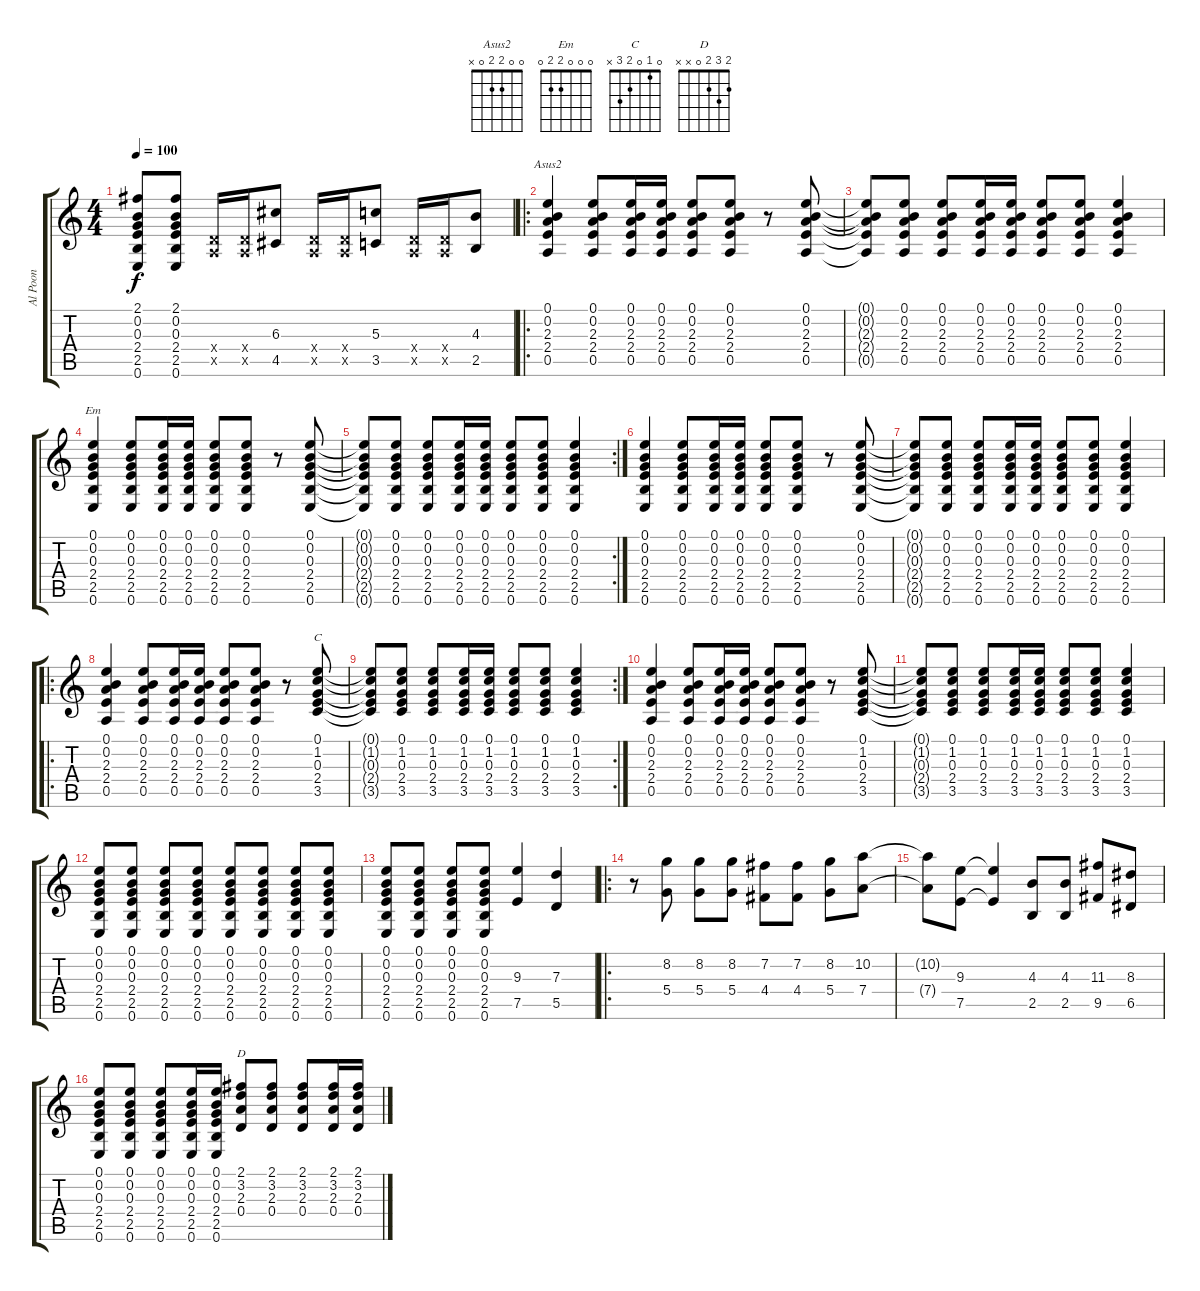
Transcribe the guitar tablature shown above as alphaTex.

\track ("Al Poon" "Al Poon") {instrument acousticguitarsteel}
\staff {score tabs}
\tuning (E4 B3 G3 D3 A2 E2) {hide}
\chord ("Asus2" 0 0 2 2 0 x)
\chord ("Em" 0 0 0 2 2 0)
\chord ("C" 0 1 0 2 3 x)
\chord ("D" 2 3 2 0 x x)
\ts (4 4)
\tempo 100
\clef g2
\ks c
(2.1{t} 0.2{t} 0.3{t} 2.4{t} 2.5{t} 0.6{t}).8{dy f} (2.1 0.2 0.3 2.4 2.5 0.6).8 (0.4{x} 0.5{x}).16 (0.4{x} 0.5{x}).16 (6.3 4.5).8 (0.4{x} 0.5{x}).16 (0.4{x} 0.5{x}).16 (5.3 3.5).8 (0.4{x} 0.5{x}).16 (0.4{x} 0.5{x}).16 (4.3 2.5).8 |
\ro
(0.1 0.2 2.3 2.4 0.5).4{ch "Asus2"} (0.1 0.2 2.3 2.4 0.5).8 (0.1 0.2 2.3 2.4 0.5).16 (0.1 0.2 2.3 2.4 0.5).16 (0.1 0.2 2.3 2.4 0.5).8 (0.1 0.2 2.3 2.4 0.5).8 r.8 (0.1 0.2 2.3 2.4 0.5).8 |
(0.1{t} 0.2{t} 2.3{t} 2.4{t} 0.5{t}).8 (0.1 0.2 2.3 2.4 0.5).8 (0.1 0.2 2.3 2.4 0.5).8 (0.1 0.2 2.3 2.4 0.5).16 (0.1 0.2 2.3 2.4 0.5).16 (0.1 0.2 2.3 2.4 0.5).8 (0.1 0.2 2.3 2.4 0.5).8 (0.1 0.2 2.3 2.4 0.5).4 |
(0.1 0.2 0.3 2.4 2.5 0.6).4{ch "Em"} (0.1 0.2 0.3 2.4 2.5 0.6).8 (0.1 0.2 0.3 2.4 2.5 0.6).16 (0.1 0.2 0.3 2.4 2.5 0.6).16 (0.1 0.2 0.3 2.4 2.5 0.6).8 (0.1 0.2 0.3 2.4 2.5 0.6).8 r.8 (0.1 0.2 0.3 2.4 2.5 0.6).8 |
\rc 2
(0.1{t} 0.2{t} 0.3{t} 2.4{t} 2.5{t} 0.6{t}).8 (0.1 0.2 0.3 2.4 2.5 0.6).8 (0.1 0.2 0.3 2.4 2.5 0.6).8 (0.1 0.2 0.3 2.4 2.5 0.6).16 (0.1 0.2 0.3 2.4 2.5 0.6).16 (0.1 0.2 0.3 2.4 2.5 0.6).8 (0.1 0.2 0.3 2.4 2.5 0.6).8 (0.1 0.2 0.3 2.4 2.5 0.6).4 |
(0.1 0.2 0.3 2.4 2.5 0.6).4 (0.1 0.2 0.3 2.4 2.5 0.6).8 (0.1 0.2 0.3 2.4 2.5 0.6).16 (0.1 0.2 0.3 2.4 2.5 0.6).16 (0.1 0.2 0.3 2.4 2.5 0.6).8 (0.1 0.2 0.3 2.4 2.5 0.6).8 r.8 (0.1 0.2 0.3 2.4 2.5 0.6).8 |
(0.1{t} 0.2{t} 0.3{t} 2.4{t} 2.5{t} 0.6{t}).8 (0.1 0.2 0.3 2.4 2.5 0.6).8 (0.1 0.2 0.3 2.4 2.5 0.6).8 (0.1 0.2 0.3 2.4 2.5 0.6).16 (0.1 0.2 0.3 2.4 2.5 0.6).16 (0.1 0.2 0.3 2.4 2.5 0.6).8 (0.1 0.2 0.3 2.4 2.5 0.6).8 (0.1 0.2 0.3 2.4 2.5 0.6).4 |
\ro
(0.1 0.2 2.3 2.4 0.5).4 (0.1 0.2 2.3 2.4 0.5).8 (0.1 0.2 2.3 2.4 0.5).16 (0.1 0.2 2.3 2.4 0.5).16 (0.1 0.2 2.3 2.4 0.5).8 (0.1 0.2 2.3 2.4 0.5).8 r.8 (0.1 1.2 0.3 2.4 3.5).8{ch "C"} |
\rc 2
(0.1{t} 1.2{t} 0.3{t} 2.4{t} 3.5{t}).8 (0.1 1.2 0.3 2.4 3.5).8 (0.1 1.2 0.3 2.4 3.5).8 (0.1 1.2 0.3 2.4 3.5).16 (0.1 1.2 0.3 2.4 3.5).16 (0.1 1.2 0.3 2.4 3.5).8 (0.1 1.2 0.3 2.4 3.5).8 (0.1 1.2 0.3 2.4 3.5).4 |
(0.1 0.2 2.3 2.4 0.5).4 (0.1 0.2 2.3 2.4 0.5).8 (0.1 0.2 2.3 2.4 0.5).16 (0.1 0.2 2.3 2.4 0.5).16 (0.1 0.2 2.3 2.4 0.5).8 (0.1 0.2 2.3 2.4 0.5).8 r.8 (0.1 1.2 0.3 2.4 3.5).8 |
(0.1{t} 1.2{t} 0.3{t} 2.4{t} 3.5{t}).8 (0.1 1.2 0.3 2.4 3.5).8 (0.1 1.2 0.3 2.4 3.5).8 (0.1 1.2 0.3 2.4 3.5).16 (0.1 1.2 0.3 2.4 3.5).16 (0.1 1.2 0.3 2.4 3.5).8 (0.1 1.2 0.3 2.4 3.5).8 (0.1 1.2 0.3 2.4 3.5).4 |
(0.1 0.2 0.3 2.4 2.5 0.6).8 (0.1 0.2 0.3 2.4 2.5 0.6).8 (0.1 0.2 0.3 2.4 2.5 0.6).8 (0.1 0.2 0.3 2.4 2.5 0.6).8 (0.1 0.2 0.3 2.4 2.5 0.6).8 (0.1 0.2 0.3 2.4 2.5 0.6).8 (0.1 0.2 0.3 2.4 2.5 0.6).8 (0.1 0.2 0.3 2.4 2.5 0.6).8 |
(0.1 0.2 0.3 2.4 2.5 0.6).8 (0.1 0.2 0.3 2.4 2.5 0.6).8 (0.1 0.2 0.3 2.4 2.5 0.6).8 (0.1 0.2 0.3 2.4 2.5 0.6).8 (9.3 7.5).4 (7.3 5.5).4 |
\ro
r.8 (8.2 5.4).8 (8.2 5.4).8 (8.2 5.4).8 (7.2 4.4).8 (7.2 4.4).8 (8.2 5.4).8 (10.2 7.4).8 |
(10.2{t} 7.4{t}).8 (9.3 7.5).8 (9.3{t} 7.5{t}).4 (4.3 2.5).8 (4.3 2.5).8 (11.3 9.5).8 (8.3 6.5).8 |
(0.1 0.2 0.3 2.4 2.5 0.6).8 (0.1 0.2 0.3 2.4 2.5 0.6).8 (0.1 0.2 0.3 2.4 2.5 0.6).8 (0.1 0.2 0.3 2.4 2.5 0.6).16 (0.1 0.2 0.3 2.4 2.5 0.6).16 (2.1 3.2 2.3 0.4).8{ch "D"} (2.1 3.2 2.3 0.4).8 (2.1 3.2 2.3 0.4).8 (2.1 3.2 2.3 0.4).16 (2.1 3.2 2.3 0.4).16
